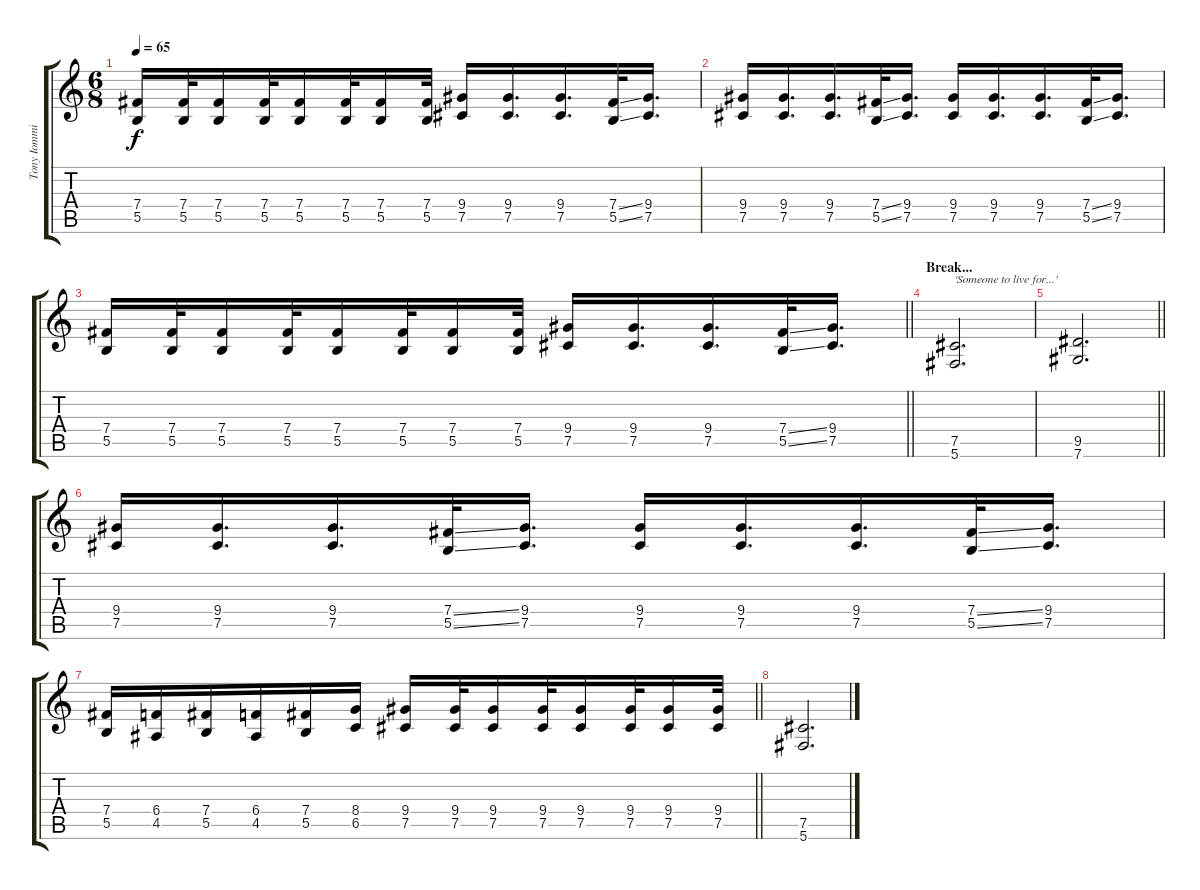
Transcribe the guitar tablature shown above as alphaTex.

\track ("Tony Iommi (Guitar)" "Tony Iommi") {instrument distortionguitar}
\staff {score tabs}
\tuning (Db4 Ab3 E3 B2 Gb2 Db2) {hide}
\ts (6 8)
\tempo 65
\clef g2
\ks c
(7.4 5.5).16{dy f} (7.4 5.5).32 (7.4 5.5).16 (7.4 5.5).32 (7.4 5.5).16 (7.4 5.5).32 (7.4 5.5).16 (7.4 5.5).32 (9.4 7.5).16 (9.4 7.5).16{d} (9.4 7.5).16{d} (7.4{ss} 5.5{ss}).32 (9.4 7.5).16{d} |
(9.4 7.5).16 (9.4 7.5).16{d} (9.4 7.5).16{d} (7.4{ss} 5.5{ss}).32 (9.4 7.5).16{d} (9.4 7.5).16 (9.4 7.5).16{d} (9.4 7.5).16{d} (7.4{ss} 5.5{ss}).32 (9.4 7.5).16{d} |
\barLineRight lightlight
(7.4 5.5).16 (7.4 5.5).32 (7.4 5.5).16 (7.4 5.5).32 (7.4 5.5).16 (7.4 5.5).32 (7.4 5.5).16 (7.4 5.5).32 (9.4 7.5).16 (9.4 7.5).16{d} (9.4 7.5).16{d} (7.4{ss} 5.5{ss}).32 (9.4 7.5).16{d} |
\section ("" "Break...")
(7.5 5.6).2{d txt "'Someone to live for...'"} |
\barLineRight lightlight
(9.5 7.6).2{d} |
(9.4 7.5).16 (9.4 7.5).16{d} (9.4 7.5).16{d} (7.4{ss} 5.5{ss}).32 (9.4 7.5).16{d} (9.4 7.5).16 (9.4 7.5).16{d} (9.4 7.5).16{d} (7.4{ss} 5.5{ss}).32 (9.4 7.5).16{d} |
\barLineRight lightlight
(7.4 5.5).16 (6.4 4.5).16 (7.4 5.5).16 (6.4 4.5).16 (7.4 5.5).16 (8.4 6.5).16 (9.4 7.5).16 (9.4 7.5).32 (9.4 7.5).16 (9.4 7.5).32 (9.4 7.5).16 (9.4 7.5).32 (9.4 7.5).16 (9.4 7.5).32 |
(7.5 5.6).2{d}
